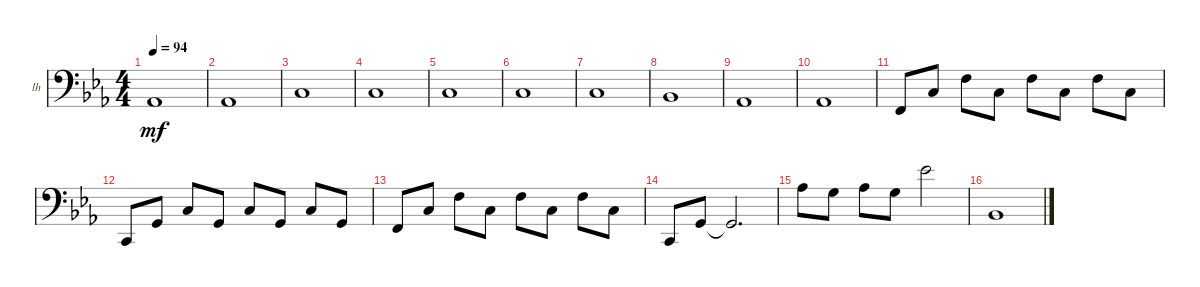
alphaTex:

\defaultSystemsLayout 4
\bracketExtendMode groupsimilarinstruments
\firstSystemTrackNameOrientation horizontal
\otherSystemsTrackNameOrientation horizontal
\track ("lh" "lh") {instrument acousticgrandpiano}
\staff {score}
\tuning (E4 B3 G3 D3 A2 E2 B1)
\ts (4 4)
\tempo 94
\clef f4
\ks cminor
4.6{acc b}.1{dy mf beam Up} |
4.6{acc b}.1{beam Up} |
3.5{acc forcenatural}.1{beam Up} |
3.5{acc forcenatural}.1{beam Up} |
3.5{acc forcenatural}.1{beam Up} |
3.5{acc forcenatural}.1{beam Up} |
3.5{acc forcenatural}.1{beam Up} |
1.5{acc b}.1{beam Up} |
4.6{acc b}.1{beam Up} |
4.6{acc b}.1{beam Up} |
1.6{acc forcenatural}.8{beam Up} 3.5{acc forcenatural}.8{beam Up} 3.4{acc forcenatural}.8{beam Down} 3.5{acc forcenatural}.8{beam Down} 3.4{acc forcenatural}.8{beam Down} 3.5{acc forcenatural}.8{beam Down} 3.4{acc forcenatural}.8{beam Down} 3.5{acc forcenatural}.8{beam Down} |
1.7{acc forcenatural}.8{beam Up} 3.6{acc forcenatural}.8{beam Up} 3.5{acc forcenatural}.8{beam Up} 3.6{acc forcenatural}.8{beam Up} 3.5{acc forcenatural}.8{beam Up} 3.6{acc forcenatural}.8{beam Up} 3.5{acc forcenatural}.8{beam Up} 3.6{acc forcenatural}.8{beam Up} |
1.6{acc forcenatural}.8{beam Up} 3.5{acc forcenatural}.8{beam Up} 3.4{acc forcenatural}.8{beam Down} 3.5{acc forcenatural}.8{beam Down} 3.4{acc forcenatural}.8{beam Down} 3.5{acc forcenatural}.8{beam Down} 3.4{acc forcenatural}.8{beam Down} 3.5{acc forcenatural}.8{beam Down} |
1.7{acc forcenatural}.8{beam Up} 3.6{acc forcenatural}.8{beam Up} 3.6{t acc forcenatural}.2{d beam Up} |
1.3{acc b}.8{beam Down} 0.3{acc forcenatural}.8{beam Down} 1.3{acc b}.8{beam Down} 0.3{acc forcenatural}.8{beam Down} 4.2{acc b}.2{beam Down} |
1.5{acc b}.1{beam Up}
